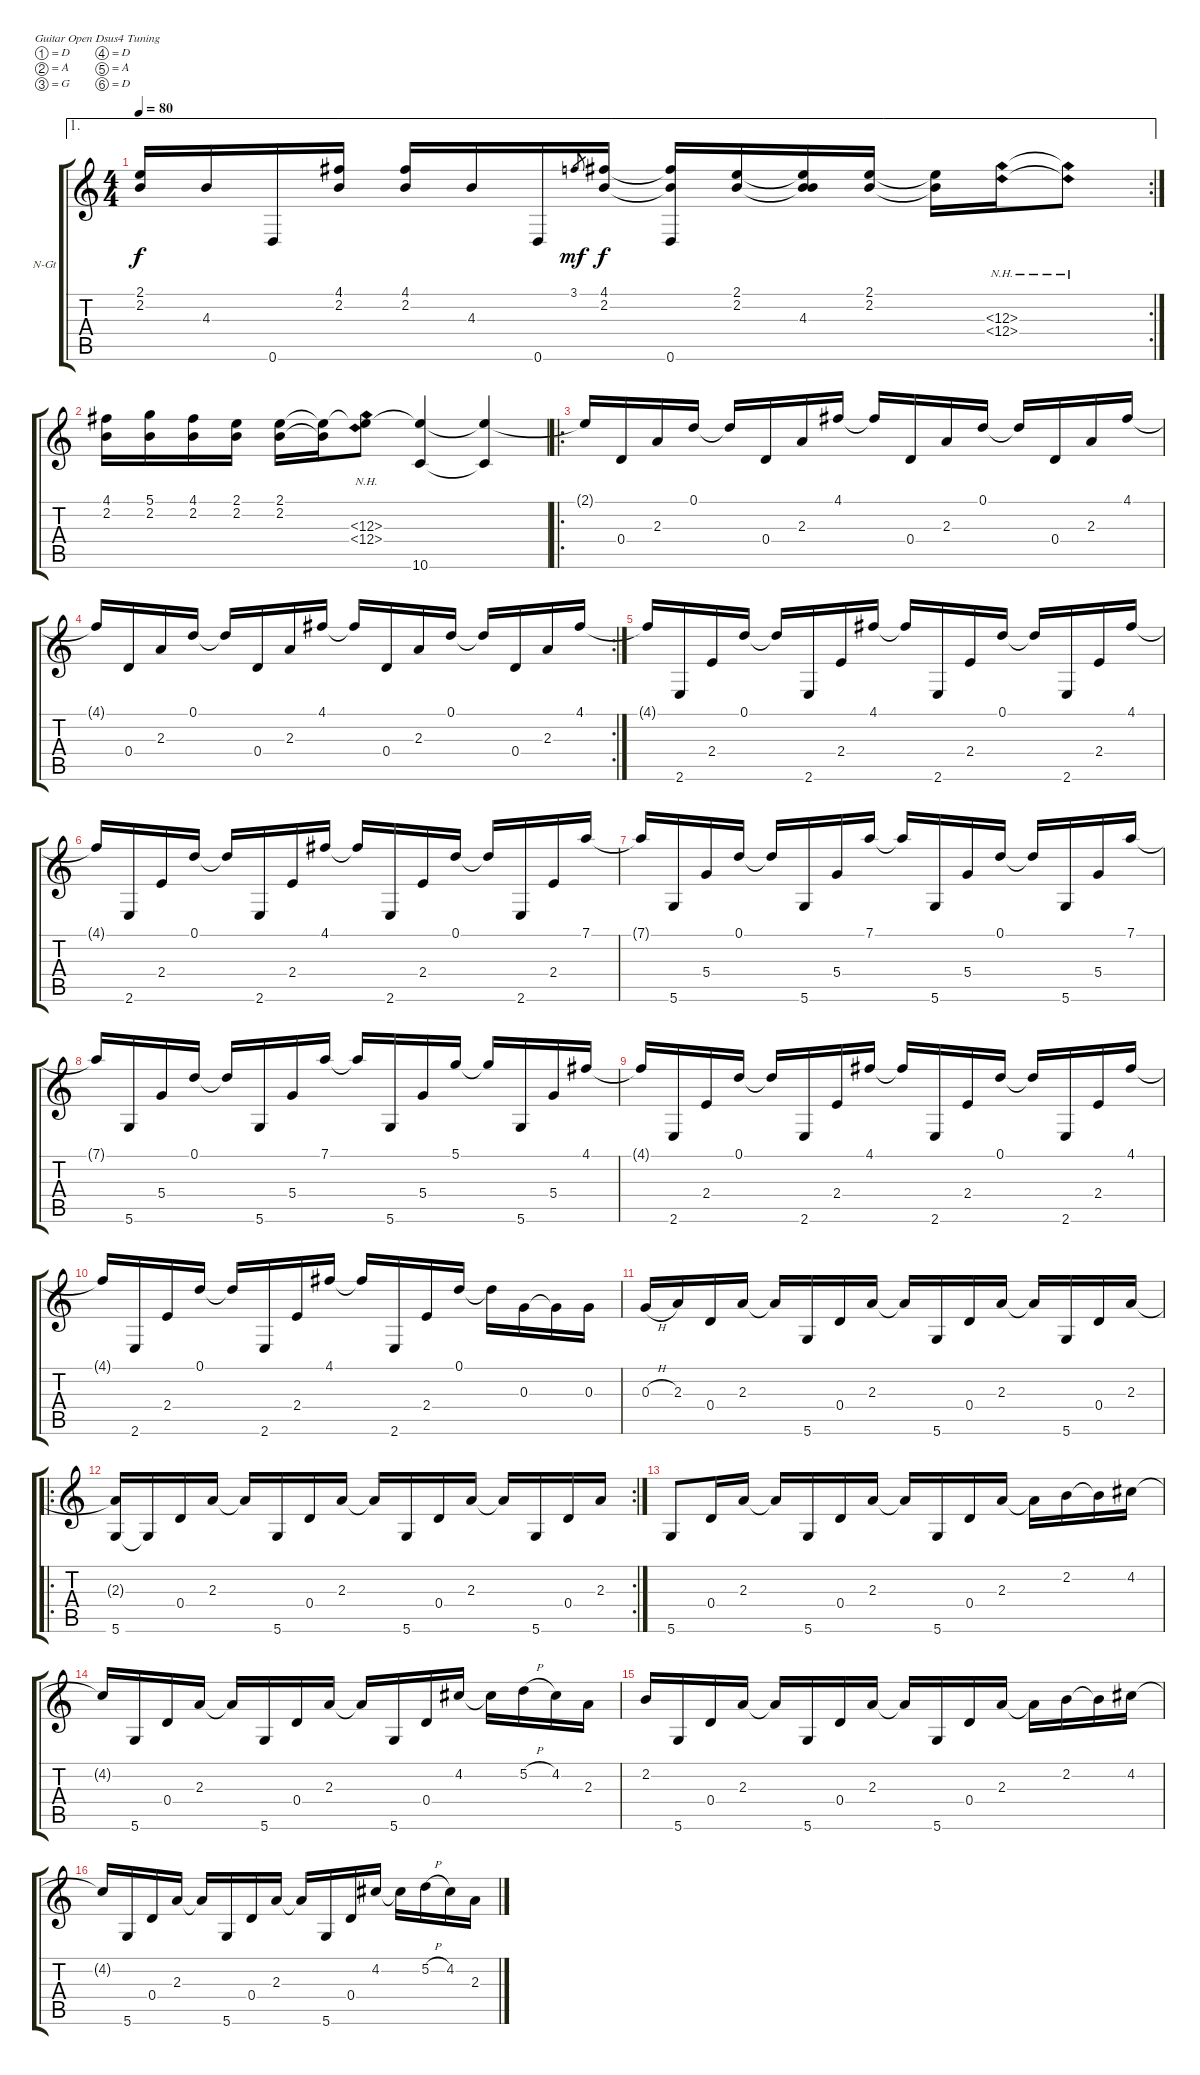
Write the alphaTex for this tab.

\bracketExtendMode groupsimilarinstruments
\firstSystemTrackNameOrientation horizontal
\otherSystemsTrackNameOrientation horizontal
\track ("Andy Mckee" "N-Gt") {instrument acousticguitarnylon}
\staff {score tabs}
\tuning (D4 A3 G3 D3 A2 D2)
\ae 1
\rc 2
\ts (4 4)
\tempo 80
\clef g2
\ks c
(2.1 2.2).16{dy f} 4.3.16 0.6.16 (4.1 2.2).16 (4.1 2.2).16 4.3.16 0.6.16 3.1.8{gr dy mf} (4.1 2.2).16{dy f} (4.1{t} 2.2{t} 0.6).16 (2.1 2.2).16 (2.1{t} 2.2{t} 4.3).16 (2.1 2.2).16 (2.1{t} 2.2{t}).16 (12.3{nh} 12.4{nh}).16 (12.3{nh t} 12.4{nh t}).8 |
(4.1 2.2).16 (5.1 2.2).16 (4.1 2.2).16 (2.1 2.2).16 (2.1 2.2).16 (2.1{t} 2.2{t}).16 (12.3{nh} 12.4{nh} 2.1{t}).8 (10.6 2.1{t}).4 (10.6{t} 2.1{t}).4 |
\ro
2.1{t}.16 0.4.16 2.3.16 0.1.16 0.1{t}.16 0.4.16 2.3.16 4.1.16 4.1{t}.16 0.4.16 2.3.16 0.1.16 0.1{t}.16 0.4.16 2.3.16 4.1.16 |
\rc 2
4.1{t}.16 0.4.16 2.3.16 0.1.16 0.1{t}.16 0.4.16 2.3.16 4.1.16 4.1{t}.16 0.4.16 2.3.16 0.1.16 0.1{t}.16 0.4.16 2.3.16 4.1.16 |
4.1{t}.16 2.6.16 2.4.16 0.1.16 0.1{t}.16 2.6.16 2.4.16 4.1.16 4.1{t}.16 2.6.16 2.4.16 0.1.16 0.1{t}.16 2.6.16 2.4.16 4.1.16 |
4.1{t}.16 2.6.16 2.4.16 0.1.16 0.1{t}.16 2.6.16 2.4.16 4.1.16 4.1{t}.16 2.6.16 2.4.16 0.1.16 0.1{t}.16 2.6.16 2.4.16 7.1.16 |
7.1{t}.16 5.6.16 5.4.16 0.1.16 0.1{t}.16 5.6.16 5.4.16 7.1.16 7.1{t}.16 5.6.16 5.4.16 0.1.16 0.1{t}.16 5.6.16 5.4.16 7.1.16 |
7.1{t}.16 5.6.16 5.4.16 0.1.16 0.1{t}.16 5.6.16 5.4.16 7.1.16 7.1{t}.16 5.6.16 5.4.16 5.1.16 5.1{t}.16 5.6.16 5.4.16 4.1.16 |
4.1{t}.16 2.6.16 2.4.16 0.1.16 0.1{t}.16 2.6.16 2.4.16 4.1.16 4.1{t}.16 2.6.16 2.4.16 0.1.16 0.1{t}.16 2.6.16 2.4.16 4.1.16 |
4.1{t}.16 2.6.16 2.4.16 0.1.16 0.1{t}.16 2.6.16 2.4.16 4.1.16 4.1{t}.16 2.6.16 2.4.16 0.1.16 0.1{t}.16 0.3.16 0.3{t}.16 0.3.16 |
0.3{h}.16 2.3.16 0.4.16 2.3.16 2.3{t}.16 5.6.16 0.4.16 2.3.16 2.3{t}.16 5.6.16 0.4.16 2.3.16 2.3{t}.16 5.6.16 0.4.16 2.3.16 |
\ro
\rc 2
(2.3{t} 5.6).16 5.6{t}.16 0.4.16 2.3.16 2.3{t}.16 5.6.16 0.4.16 2.3.16 2.3{t}.16 5.6.16 0.4.16 2.3.16 2.3{t}.16 5.6.16 0.4.16 2.3.16 |
5.6.8 0.4.16 2.3.16 2.3{t}.16 5.6.16 0.4.16 2.3.16 2.3{t}.16 5.6.16 0.4.16 2.3.16 2.3{t}.16 2.2.16 2.2{t}.16 4.2.16 |
4.2{t}.16 5.6.16 0.4.16 2.3.16 2.3{t}.16 5.6.16 0.4.16 2.3.16 2.3{t}.16 5.6.16 0.4.16 4.2.16 4.2{t}.16 5.2{h}.16 4.2.16 2.3.16 |
2.2.16 5.6.16 0.4.16 2.3.16 2.3{t}.16 5.6.16 0.4.16 2.3.16 2.3{t}.16 5.6.16 0.4.16 2.3.16 2.3{t}.16 2.2.16 2.2{t}.16 4.2.16 |
4.2{t}.16 5.6.16 0.4.16 2.3.16 2.3{t}.16 5.6.16 0.4.16 2.3.16 2.3{t}.16 5.6.16 0.4.16 4.2.16 4.2{t}.16 5.2{h}.16 4.2.16 2.3.16
